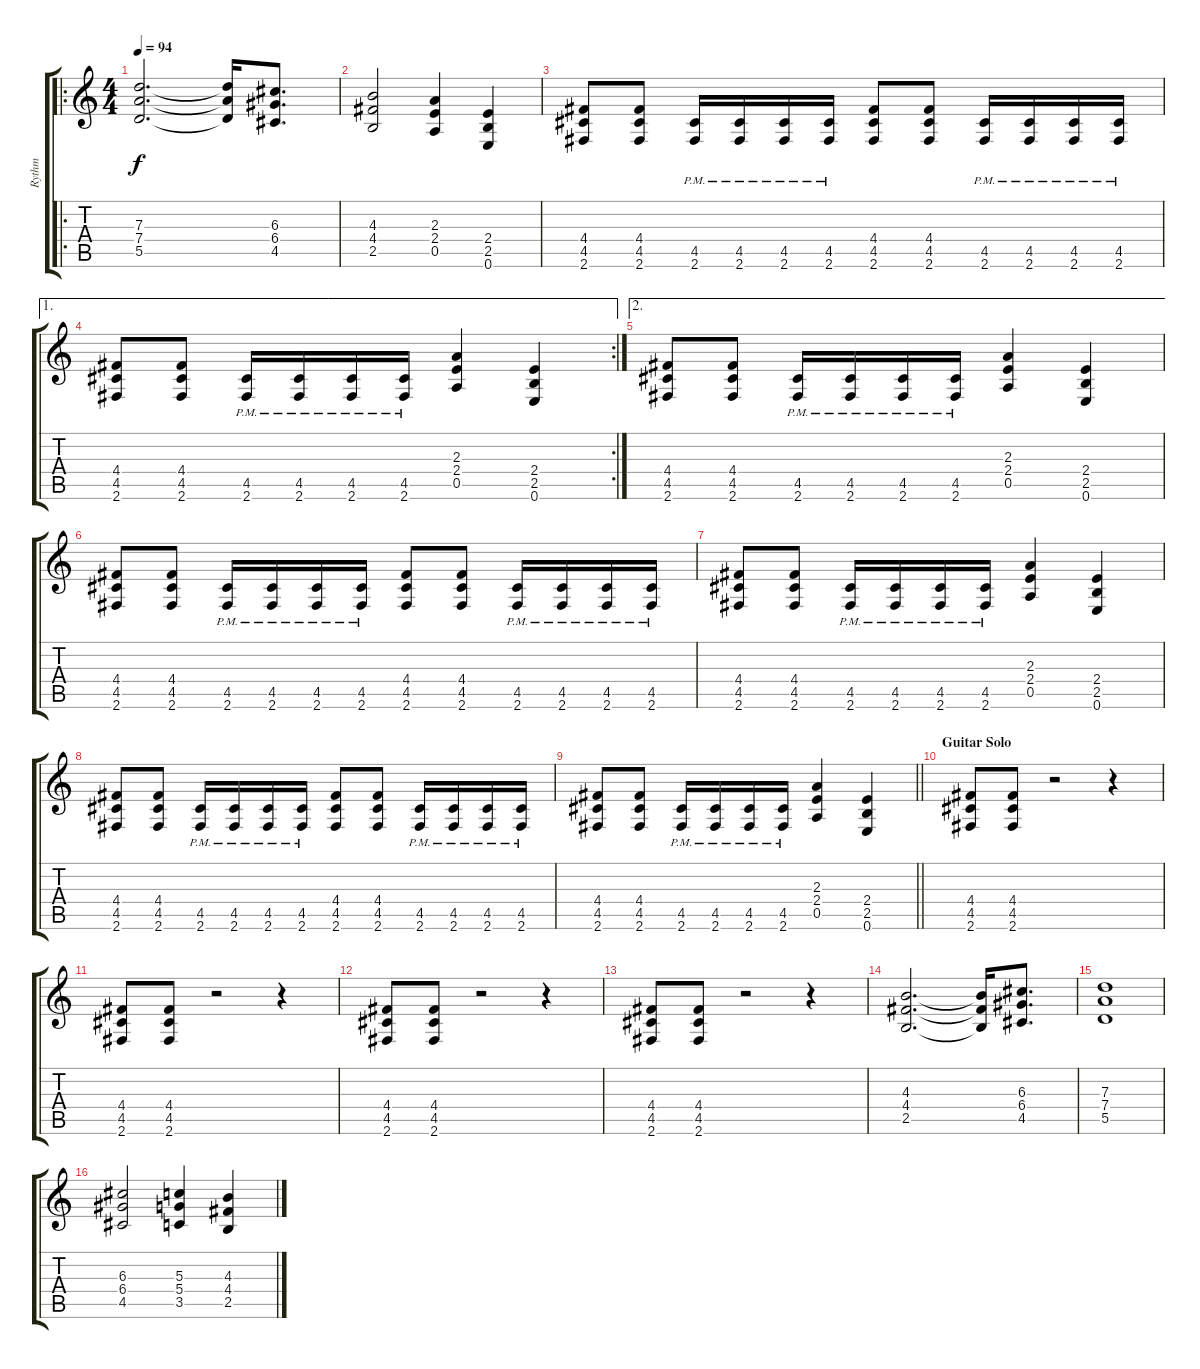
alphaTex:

\track ("Rythm" "Rythm") {instrument overdrivenguitar}
\staff {score tabs}
\tuning (E4 B3 G3 D3 A2 E2) {hide}
\ro
\ts (4 4)
\tempo 94
\clef g2
\ks c
(7.3 7.4 5.5).2{d dy f} (7.3{t} 7.4{t} 5.5{t}).16 (6.3 6.4 4.5).8{d} |
(4.3 4.4 2.5).2 (2.3 2.4 0.5).4 (2.4 2.5 0.6).4 |
(4.4 4.5 2.6).8 (4.4 4.5 2.6).8 (4.5{pm} 2.6{pm}).16 (4.5{pm} 2.6{pm}).16 (4.5{pm} 2.6{pm}).16 (4.5{pm} 2.6{pm}).16 (4.4 4.5 2.6).8 (4.4 4.5 2.6).8 (4.5{pm} 2.6{pm}).16 (4.5{pm} 2.6{pm}).16 (4.5{pm} 2.6{pm}).16 (4.5{pm} 2.6{pm}).16 |
\ae 1
\rc 2
(4.4 4.5 2.6).8 (4.4 4.5 2.6).8 (4.5{pm} 2.6{pm}).16 (4.5{pm} 2.6{pm}).16 (4.5{pm} 2.6{pm}).16 (4.5{pm} 2.6{pm}).16 (2.3 2.4 0.5).4 (2.4 2.5 0.6).4 |
\ae 2
(4.4 4.5 2.6).8 (4.4 4.5 2.6).8 (4.5{pm} 2.6{pm}).16 (4.5{pm} 2.6{pm}).16 (4.5{pm} 2.6{pm}).16 (4.5{pm} 2.6{pm}).16 (2.3 2.4 0.5).4 (2.4 2.5 0.6).4 |
(4.4 4.5 2.6).8 (4.4 4.5 2.6).8 (4.5{pm} 2.6{pm}).16 (4.5{pm} 2.6{pm}).16 (4.5{pm} 2.6{pm}).16 (4.5{pm} 2.6{pm}).16 (4.4 4.5 2.6).8 (4.4 4.5 2.6).8 (4.5{pm} 2.6{pm}).16 (4.5{pm} 2.6{pm}).16 (4.5{pm} 2.6{pm}).16 (4.5{pm} 2.6{pm}).16 |
(4.4 4.5 2.6).8 (4.4 4.5 2.6).8 (4.5{pm} 2.6{pm}).16 (4.5{pm} 2.6{pm}).16 (4.5{pm} 2.6{pm}).16 (4.5{pm} 2.6{pm}).16 (2.3 2.4 0.5).4 (2.4 2.5 0.6).4 |
(4.4 4.5 2.6).8 (4.4 4.5 2.6).8 (4.5{pm} 2.6{pm}).16 (4.5{pm} 2.6{pm}).16 (4.5{pm} 2.6{pm}).16 (4.5{pm} 2.6{pm}).16 (4.4 4.5 2.6).8 (4.4 4.5 2.6).8 (4.5{pm} 2.6{pm}).16 (4.5{pm} 2.6{pm}).16 (4.5{pm} 2.6{pm}).16 (4.5{pm} 2.6{pm}).16 |
\barLineRight lightlight
(4.4 4.5 2.6).8 (4.4 4.5 2.6).8 (4.5{pm} 2.6{pm}).16 (4.5{pm} 2.6{pm}).16 (4.5{pm} 2.6{pm}).16 (4.5{pm} 2.6{pm}).16 (2.3 2.4 0.5).4 (2.4 2.5 0.6).4 |
\section ("" "Guitar Solo")
(4.4 4.5 2.6).8 (4.4 4.5 2.6).8 r.2 r.4 |
(4.4 4.5 2.6).8 (4.4 4.5 2.6).8 r.2 r.4 |
(4.4 4.5 2.6).8 (4.4 4.5 2.6).8 r.2 r.4 |
(4.4 4.5 2.6).8 (4.4 4.5 2.6).8 r.2 r.4 |
(4.3 4.4 2.5).2{d} (4.3{t} 4.4{t} 2.5{t}).16 (6.3 6.4 4.5).8{d} |
(7.3 7.4 5.5).1 |
(6.3 6.4 4.5).2 (5.3 5.4 3.5).4 (4.3 4.4 2.5).4
